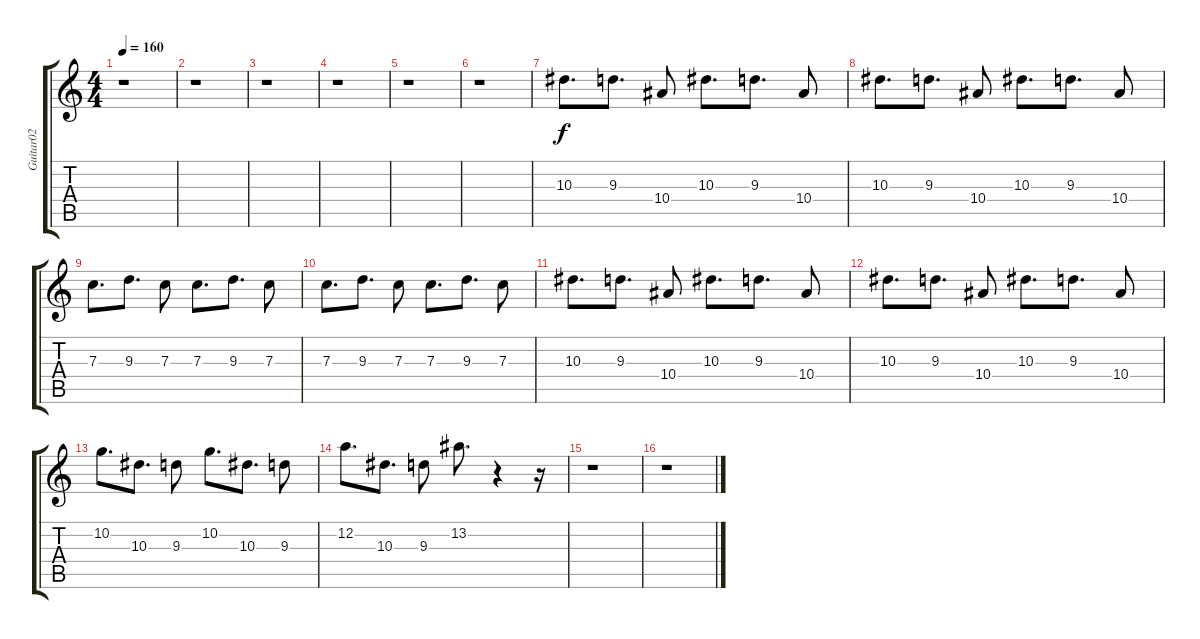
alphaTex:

\track ("Guitar02" "Guitar02") {instrument overdrivenguitar}
\staff {score tabs}
\tuning (D4 A3 F3 C3 G2 C2) {hide}
\ts (4 4)
\tempo 160
\clef g2
\ks c
r.1{dy f} |
r.1 |
r.1 |
r.1 |
r.1 |
r.1 |
10.3.8{d} 9.3.8{d} 10.4.8 10.3.8{d} 9.3.8{d} 10.4.8 |
10.3.8{d} 9.3.8{d} 10.4.8 10.3.8{d} 9.3.8{d} 10.4.8 |
7.3.8{d} 9.3.8{d} 7.3.8 7.3.8{d} 9.3.8{d} 7.3.8 |
7.3.8{d} 9.3.8{d} 7.3.8 7.3.8{d} 9.3.8{d} 7.3.8 |
10.3.8{d} 9.3.8{d} 10.4.8 10.3.8{d} 9.3.8{d} 10.4.8 |
10.3.8{d} 9.3.8{d} 10.4.8 10.3.8{d} 9.3.8{d} 10.4.8 |
10.2.8{d} 10.3.8{d} 9.3.8 10.2.8{d} 10.3.8{d} 9.3.8 |
12.2.8{d} 10.3.8{d} 9.3.8 13.2.8{d} r.4 r.16 |
r.1 |
r.1
